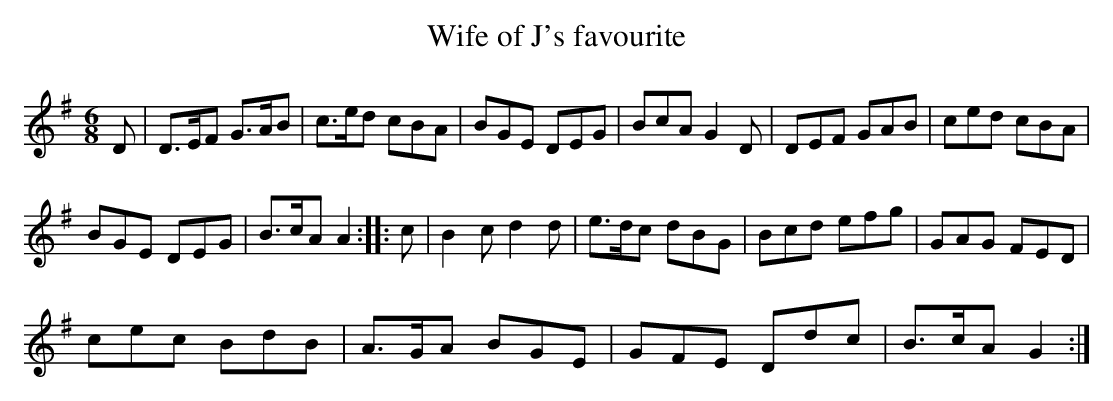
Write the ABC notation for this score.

X:1.2
T: Wife of J's favourite
M: 6/8
L: 1/8
K: G
D |D>EF G>AB | c>ed cBA | BGE DEG | BcA G2D | DEF GAB | ced cBA |
BGE DEG | B>cA A2:|:c | B2c d2 d | e>dc dBG | Bcd efg | GAG FED |
cec BdB | A>GA BGE | GFE Ddc | B>cA G2:|
